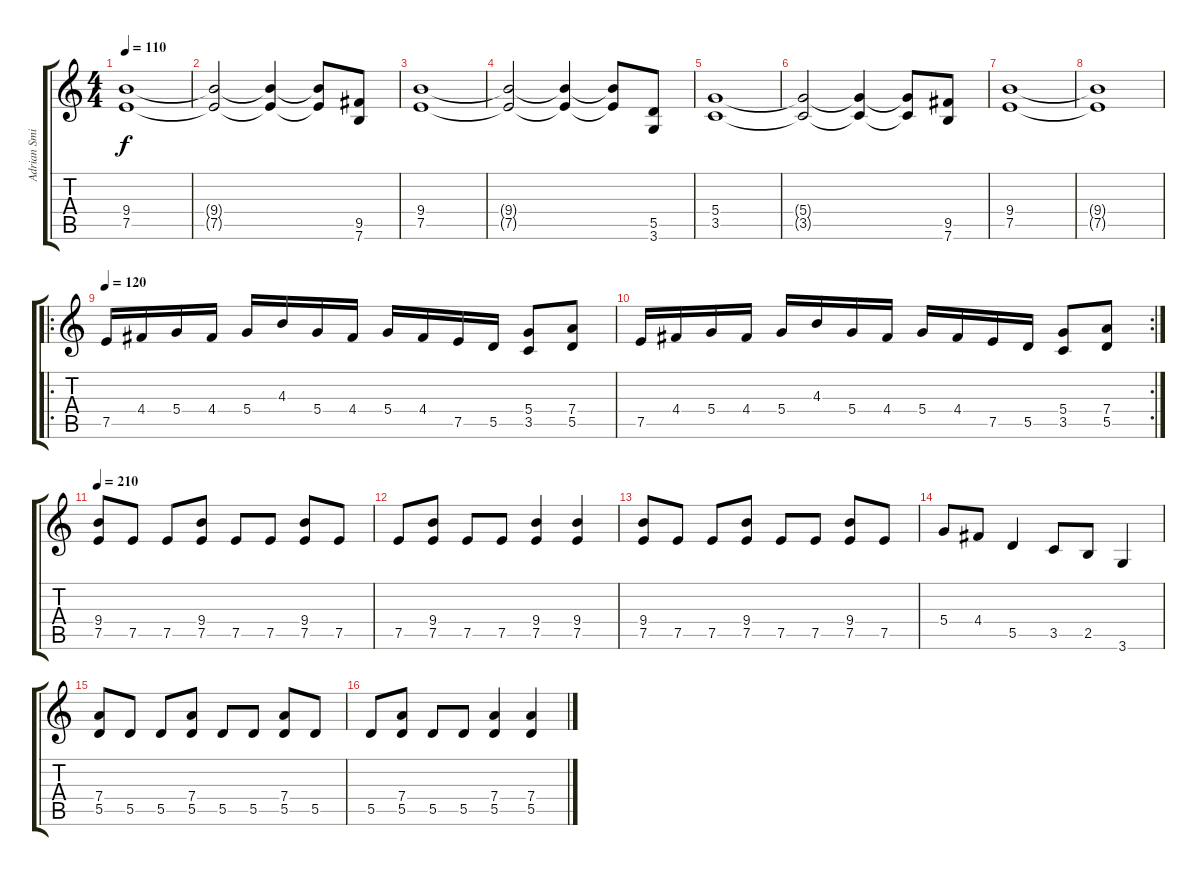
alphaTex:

\track ("Adrian Smith" "Adrian Smi") {instrument distortionguitar}
\staff {score tabs}
\tuning (E4 B3 G3 D3 A2 E2) {hide}
\ts (4 4)
\tempo 110
\clef g2
\ks c
(9.4 7.5).1{dy f} |
(9.4{t} 7.5{t}).2 (9.4{t} 7.5{t}).4 (9.4{t} 7.5{t}).8 (9.5 7.6).8 |
(9.4 7.5).1 |
(9.4{t} 7.5{t}).2 (9.4{t} 7.5{t}).4 (9.4{t} 7.5{t}).8 (5.5 3.6).8 |
(5.4 3.5).1 |
(5.4{t} 3.5{t}).2 (5.4{t} 3.5{t}).4 (5.4{t} 3.5{t}).8 (9.5 7.6).8 |
(9.4 7.5).1 |
(9.4{t} 7.5{t}).1 |
\ro
\tempo 120
7.5.16 4.4.16 5.4.16 4.4.16 5.4.16 4.3.16 5.4.16 4.4.16 5.4.16 4.4.16 7.5.16 5.5.16 (5.4 3.5).8 (7.4 5.5).8 |
\rc 2
7.5.16 4.4.16 5.4.16 4.4.16 5.4.16 4.3.16 5.4.16 4.4.16 5.4.16 4.4.16 7.5.16 5.5.16 (5.4 3.5).8 (7.4 5.5).8 |
\tempo 210
(9.4 7.5).8 7.5.8 7.5.8 (9.4 7.5).8 7.5.8 7.5.8 (9.4 7.5).8 7.5.8 |
7.5.8 (9.4 7.5).8 7.5.8 7.5.8 (9.4 7.5).4 (9.4 7.5).4 |
(9.4 7.5).8 7.5.8 7.5.8 (9.4 7.5).8 7.5.8 7.5.8 (9.4 7.5).8 7.5.8 |
5.4.8 4.4.8 5.5.4 3.5.8 2.5.8 3.6.4 |
(7.4 5.5).8 5.5.8 5.5.8 (7.4 5.5).8 5.5.8 5.5.8 (7.4 5.5).8 5.5.8 |
5.5.8 (7.4 5.5).8 5.5.8 5.5.8 (7.4 5.5).4 (7.4 5.5).4
